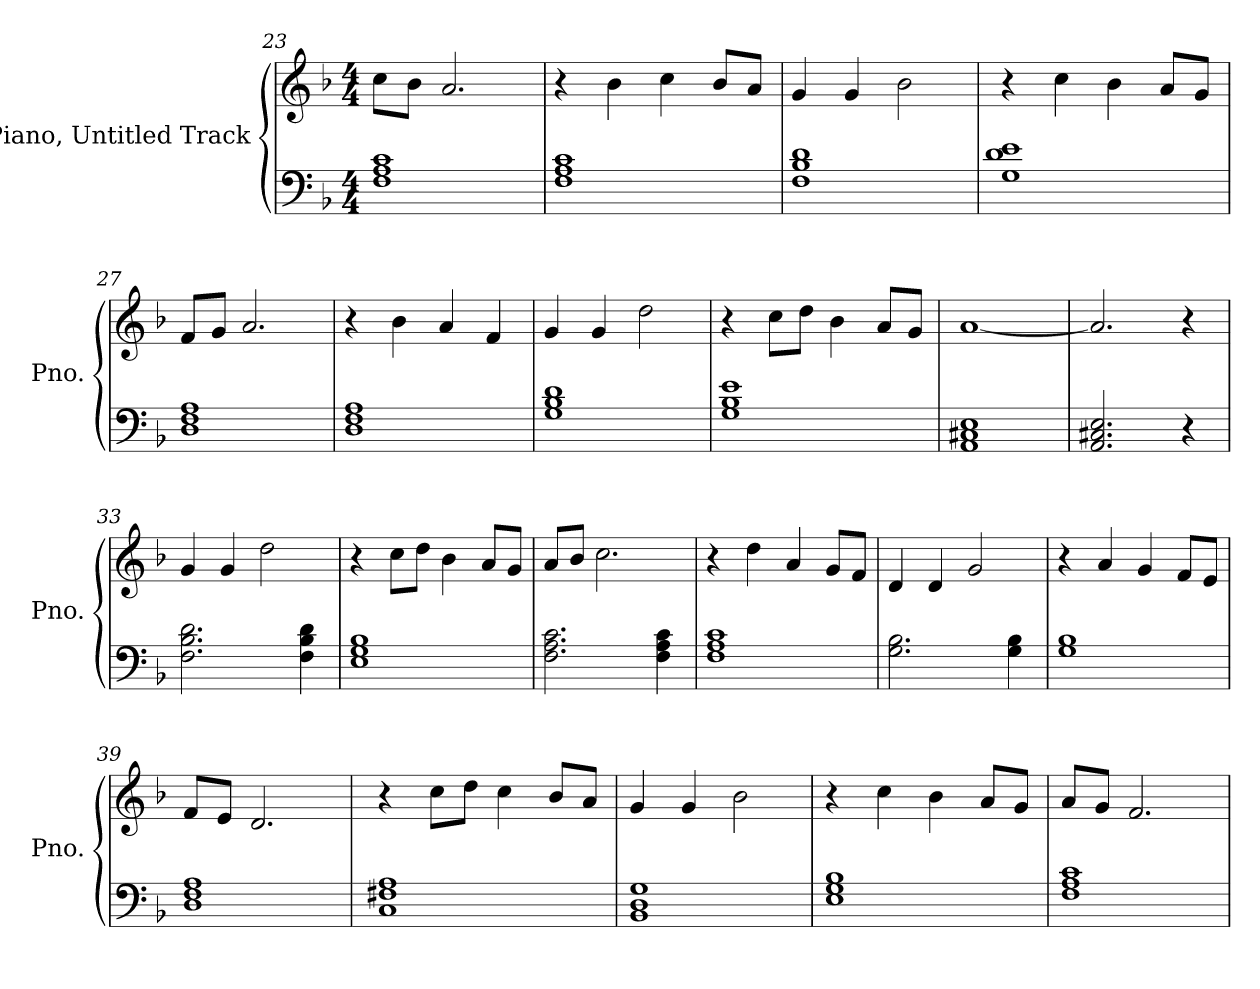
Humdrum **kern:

**kern	**kern
*part2	*part1
*staff2	*staff1
*I"Piano, Untitled Track	*I"Piano, Untitled Track
*I'Pno.	*I'Pno.
*clefF4	*clefG2
*k[b-]	*k[b-]
*M4/4	*M4/4
=23	=23
1F 1A 1c	8cc\L
.	8b-\J
.	2.a/
=24	=24
1F 1A 1c	4r
.	4b-\
.	4cc\
.	8b-/L
.	8a/J
=25	=25
1F 1B- 1d	4g/
.	4g/
.	2b-\
=26	=26
1G 1d 1e	4r
.	4cc\
.	4b-\
.	8a/L
.	8g/J
=27	=27
1D 1F 1A	8f/L
.	8g/J
.	2.a/
=28	=28
1D 1F 1A	4r
.	4b-\
.	4a/
.	4f/
=29	=29
1G 1B- 1d	4g/
.	4g/
.	2dd\
!!LO:LB:g=z
=30	=30
1G 1B- 1e	4r
.	8cc\L
.	8dd\J
.	4b-\
.	8a/L
.	8g/J
=31	=31
1AA 1C#X 1E	[1a
=32	=32
2.AA/ 2.C#X/ 2.E/	2.a/]
4r	4r
=33	=33
2.F\ 2.B-\ 2.d\	4g/
.	4g/
.	2dd\
4F\ 4B-\ 4d\	.
=34	=34
1E 1G 1B-	4r
.	8cc\L
.	8dd\J
.	4b-\
.	8a/L
.	8g/J
=35	=35
2.F\ 2.A\ 2.c\	8a/L
.	8b-/J
.	2.cc\
4F\ 4A\ 4c\	.
=36	=36
1F 1A 1c	4r
.	4dd\
.	4a/
.	8g/L
.	8f/J
=37	=37
2.G\ 2.B-\	4d/
.	4d/
.	2g/
4G\ 4B-\	.
!!LO:LB:g=z
=38	=38
1G 1B-	4r
.	4a/
.	4g/
.	8f/L
.	8e/J
=39	=39
1D 1F 1A	8f/L
.	8e/J
.	2.d/
=40	=40
1C 1F#X 1A	4r
.	8cc\L
.	8dd\J
.	4cc\
.	8b-/L
.	8a/J
=41	=41
1BB- 1D 1G	4g/
.	4g/
.	2b-\
=42	=42
1E 1G 1B-	4r
.	4cc\
.	4b-\
.	8a/L
.	8g/J
=43	=43
1F 1A 1c	8a/L
.	8g/J
.	2.f/
=	=
*-	*-
